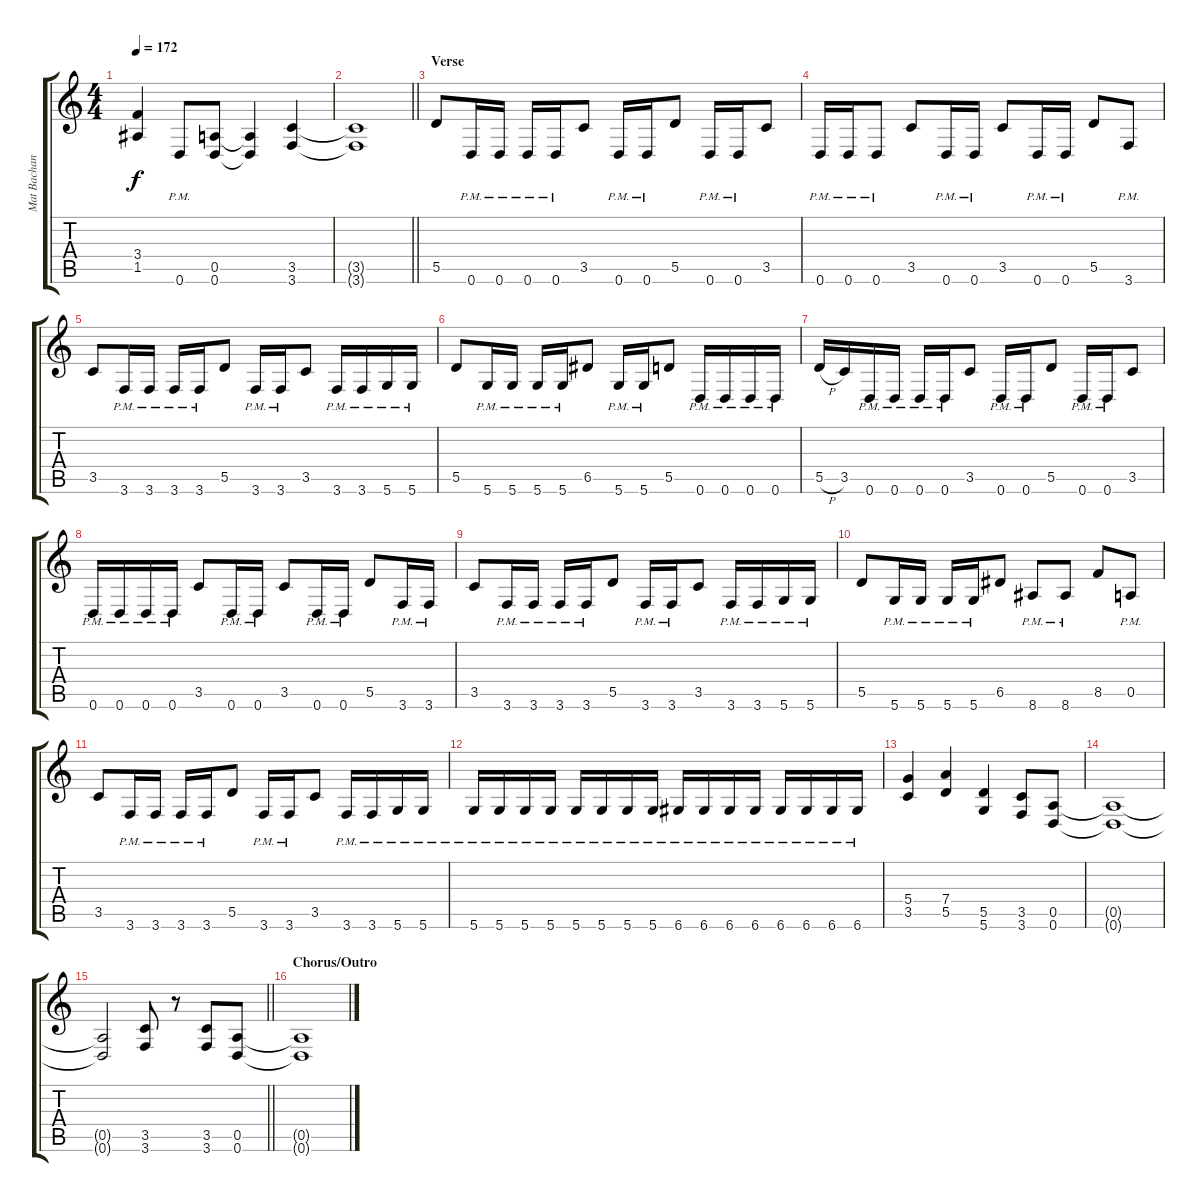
\track ("Mat Bachand" "Mat Bachan") {instrument distortionguitar}
\staff {score tabs}
\tuning (E4 B3 G3 D3 A2 D2) {hide}
\ts (4 4)
\tempo 172
\clef g2
\ks c
(3.4 1.5).4{dy f} 0.6{pm}.8 (0.5 0.6).8 (0.5{t} 0.6{t}).4 (3.5 3.6).4 |
\barLineRight lightlight
(3.5{t} 3.6{t}).1 |
\section ("" "Verse")
5.5.8{balance 4} 0.6{pm}.16 0.6{pm}.16 0.6{pm}.16 0.6{pm}.16 3.5.8 0.6{pm}.16 0.6{pm}.16 5.5.8 0.6{pm}.16 0.6{pm}.16 3.5.8 |
0.6{pm}.16 0.6{pm}.16 0.6{pm}.8 3.5.8 0.6{pm}.16 0.6{pm}.16 3.5.8 0.6{pm}.16 0.6{pm}.16 5.5.8 3.6{pm}.8 |
3.5.8 3.6{pm}.16 3.6{pm}.16 3.6{pm}.16 3.6{pm}.16 5.5.8 3.6{pm}.16 3.6{pm}.16 3.5.8 3.6{pm}.16 3.6{pm}.16 5.6{pm}.16 5.6{pm}.16 |
5.5.8 5.6{pm}.16 5.6{pm}.16 5.6{pm}.16 5.6{pm}.16 6.5.8 5.6{pm}.16 5.6{pm}.16 5.5.8 0.6{pm}.16 0.6{pm}.16 0.6{pm}.16 0.6{pm}.16 |
5.5{h}.16 3.5.16 0.6{pm}.16 0.6{pm}.16 0.6{pm}.16 0.6{pm}.16 3.5.8 0.6{pm}.16 0.6{pm}.16 5.5.8 0.6{pm}.16 0.6{pm}.16 3.5.8 |
0.6{pm}.16 0.6{pm}.16 0.6{pm}.16 0.6{pm}.16 3.5.8 0.6{pm}.16 0.6{pm}.16 3.5.8 0.6{pm}.16 0.6{pm}.16 5.5.8 3.6{pm}.16 3.6{pm}.16 |
3.5.8 3.6{pm}.16 3.6{pm}.16 3.6{pm}.16 3.6{pm}.16 5.5.8 3.6{pm}.16 3.6{pm}.16 3.5.8 3.6{pm}.16 3.6{pm}.16 5.6{pm}.16 5.6{pm}.16 |
5.5.8 5.6{pm}.16 5.6{pm}.16 5.6{pm}.16 5.6{pm}.16 6.5.8 8.6{pm}.8 8.6{pm}.8 8.5.8 0.5{pm}.8 |
3.5.8 3.6{pm}.16 3.6{pm}.16 3.6{pm}.16 3.6{pm}.16 5.5.8 3.6{pm}.16 3.6{pm}.16 3.5.8 3.6{pm}.16 3.6{pm}.16 5.6{pm}.16 5.6{pm}.16 |
5.6{pm}.16 5.6{pm}.16 5.6{pm}.16 5.6{pm}.16 5.6{pm}.16 5.6{pm}.16 5.6{pm}.16 5.6{pm}.16 6.6{pm}.16 6.6{pm}.16 6.6{pm}.16 6.6{pm}.16 6.6{pm}.16 6.6{pm}.16 6.6{pm}.16 6.6{pm}.16 |
(5.4 3.5).4 (7.4 5.5).4 (5.5 5.6).4 (3.5 3.6).8 (0.5 0.6).8 |
(0.5{t} 0.6{t}).1 |
\barLineRight lightlight
(0.5{t} 0.6{t}).2 (3.5 3.6).8 r.8 (3.5 3.6).8 (0.5 0.6).8 |
\section ("" "Chorus/Outro")
(0.5{t} 0.6{t}).1
